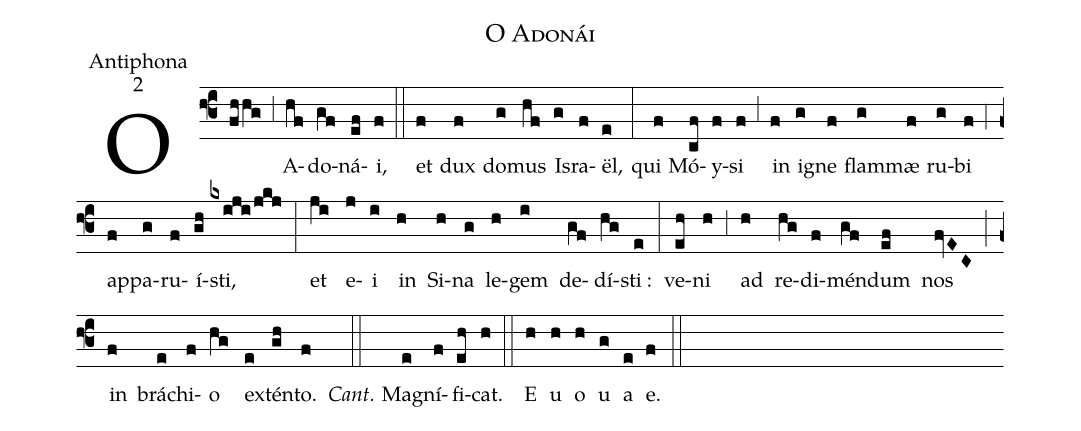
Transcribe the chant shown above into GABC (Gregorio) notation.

name:O Adonái;
office-part:Antiphona;
mode:2;
%%
(f3) O(fhhg) (,3) A(hf)do(gf)ná(ef)i,(f) (::) et(f) dux(f) do(g)mus(hf) Is(g)ra(f)ël,(e) (:)
qui(f) Mó(cf)y(f)si(f) (,3) in(f) i(g)gne(f) flam(g)mæ(f) ru(g)bi(f) (,4) ap(f)pa(g)ru(f)í(gh)sti,(kxiji/jkj) (:)
et(ji) e(j)i(i) in(h) Si(h)na(g) le(h)gem(i) de(gf)dí(hg)sti :(e) (:)
ve(eh)ni(h) (,3) ad(h) re(hg)di(f)mén(gf)dum(ef) nos(fvEC) (;)
in(f) brá(e)chi(f)o(hg) ex(e)tén(gh)to.(f) (::)

<i>Cant.</i> M{a}(e)gní(f)fi(eh)cat.(h) (::)
<eu> E(h) u(h) o(h) u(g) a(e) e.(f) </eu>(::)
